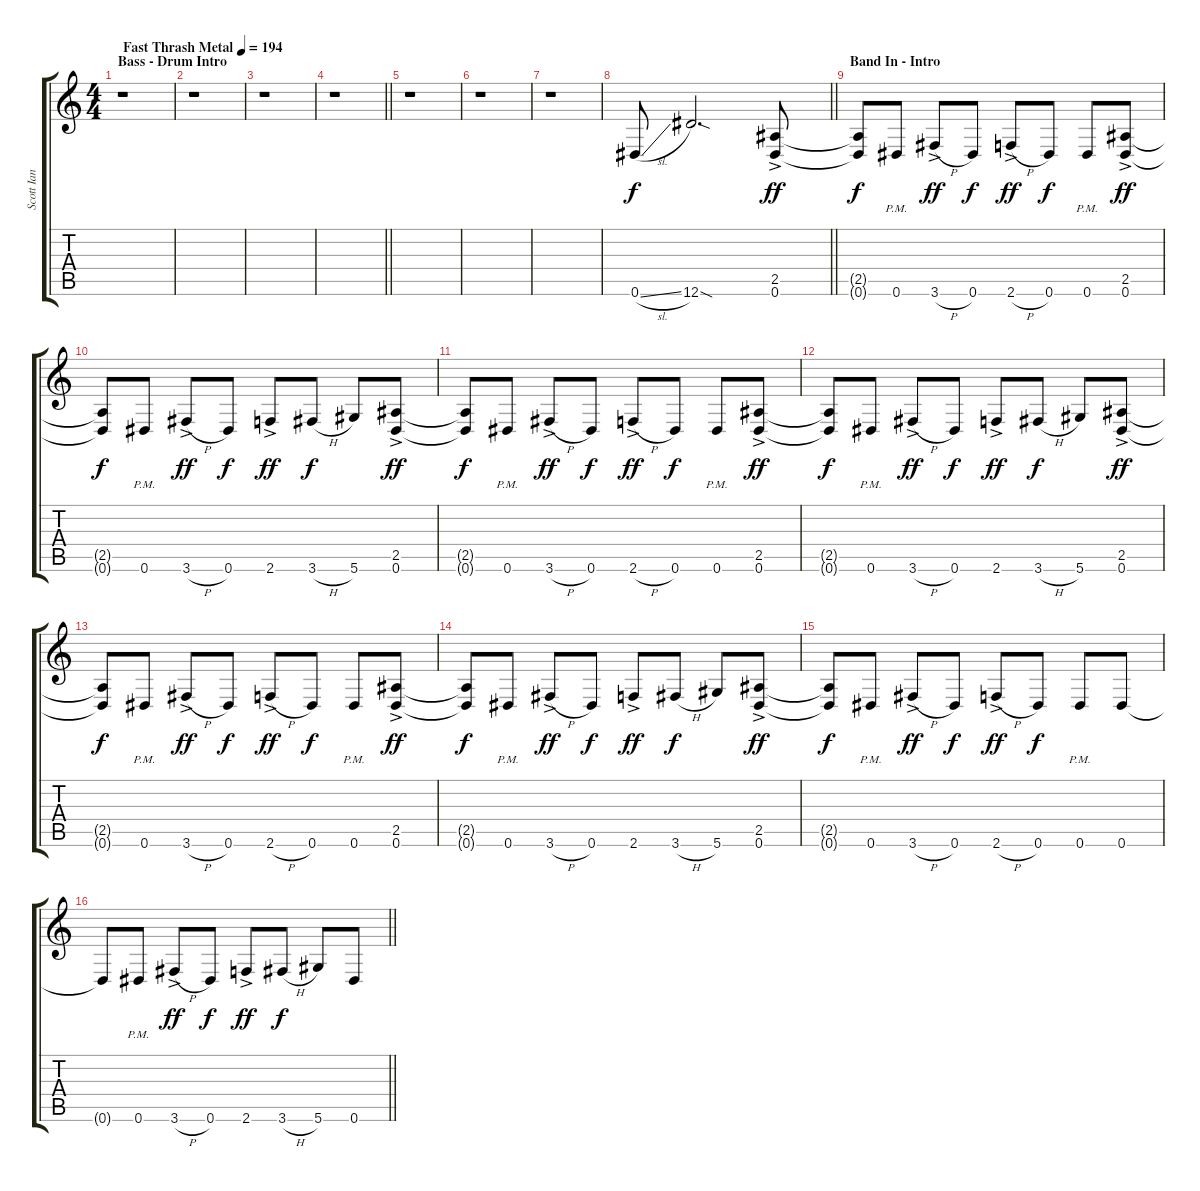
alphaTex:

\track ("Scott Ian Rhy" "Scott Ian ") {instrument distortionguitar}
\staff {score tabs}
\tuning (Eb4 Bb3 Gb3 Db3 Ab2 Eb2) {hide}
\ts (4 4)
\section ("" "Bass - Drum Intro")
\tempo (194 "Fast Thrash Metal")
\clef g2
\ks c
r.1{dy f instrument distortionguitar} |
r.1 |
r.1 |
\barLineRight lightlight
r.1 |
r.1 |
r.1 |
r.1 |
\barLineRight lightlight
0.6{sl}.8 12.6{sod}.2{d} (2.5 0.6{ac}).8{dy ff} |
\section ("" "Band In - Intro")
(2.5{t} 0.6{t}).8{dy f} 0.6{pm}.8 3.6{h ac}.8{dy ff} 0.6.8{dy f} 2.6{h ac}.8{dy ff} 0.6.8{dy f} 0.6{pm}.8 (2.5 0.6{ac}).8{dy ff} |
(2.5{t} 0.6{t}).8{dy f} 0.6{pm}.8 3.6{h ac}.8{dy ff} 0.6.8{dy f} 2.6{ac}.8{dy ff} 3.6{h}.8{dy f} 5.6.8 (2.5 0.6{ac}).8{dy ff} |
(2.5{t} 0.6{t}).8{dy f} 0.6{pm}.8 3.6{h ac}.8{dy ff} 0.6.8{dy f} 2.6{h ac}.8{dy ff} 0.6.8{dy f} 0.6{pm}.8 (2.5 0.6{ac}).8{dy ff} |
(2.5{t} 0.6{t}).8{dy f} 0.6{pm}.8 3.6{h ac}.8{dy ff} 0.6.8{dy f} 2.6{ac}.8{dy ff} 3.6{h}.8{dy f} 5.6.8 (2.5 0.6{ac}).8{dy ff} |
(2.5{t} 0.6{t}).8{dy f} 0.6{pm}.8 3.6{h ac}.8{dy ff} 0.6.8{dy f} 2.6{h ac}.8{dy ff} 0.6.8{dy f} 0.6{pm}.8 (2.5 0.6{ac}).8{dy ff} |
(2.5{t} 0.6{t}).8{dy f} 0.6{pm}.8 3.6{h ac}.8{dy ff} 0.6.8{dy f} 2.6{ac}.8{dy ff} 3.6{h}.8{dy f} 5.6.8 (2.5 0.6{ac}).8{dy ff} |
(2.5{t} 0.6{t}).8{dy f} 0.6{pm}.8 3.6{h ac}.8{dy ff} 0.6.8{dy f} 2.6{h ac}.8{dy ff} 0.6.8{dy f} 0.6{pm}.8 0.6.8 |
\barLineRight lightlight
0.6{t}.8 0.6{pm}.8 3.6{h ac}.8{dy ff} 0.6.8{dy f} 2.6{ac}.8{dy ff} 3.6{h}.8{dy f} 5.6.8 0.6.8
